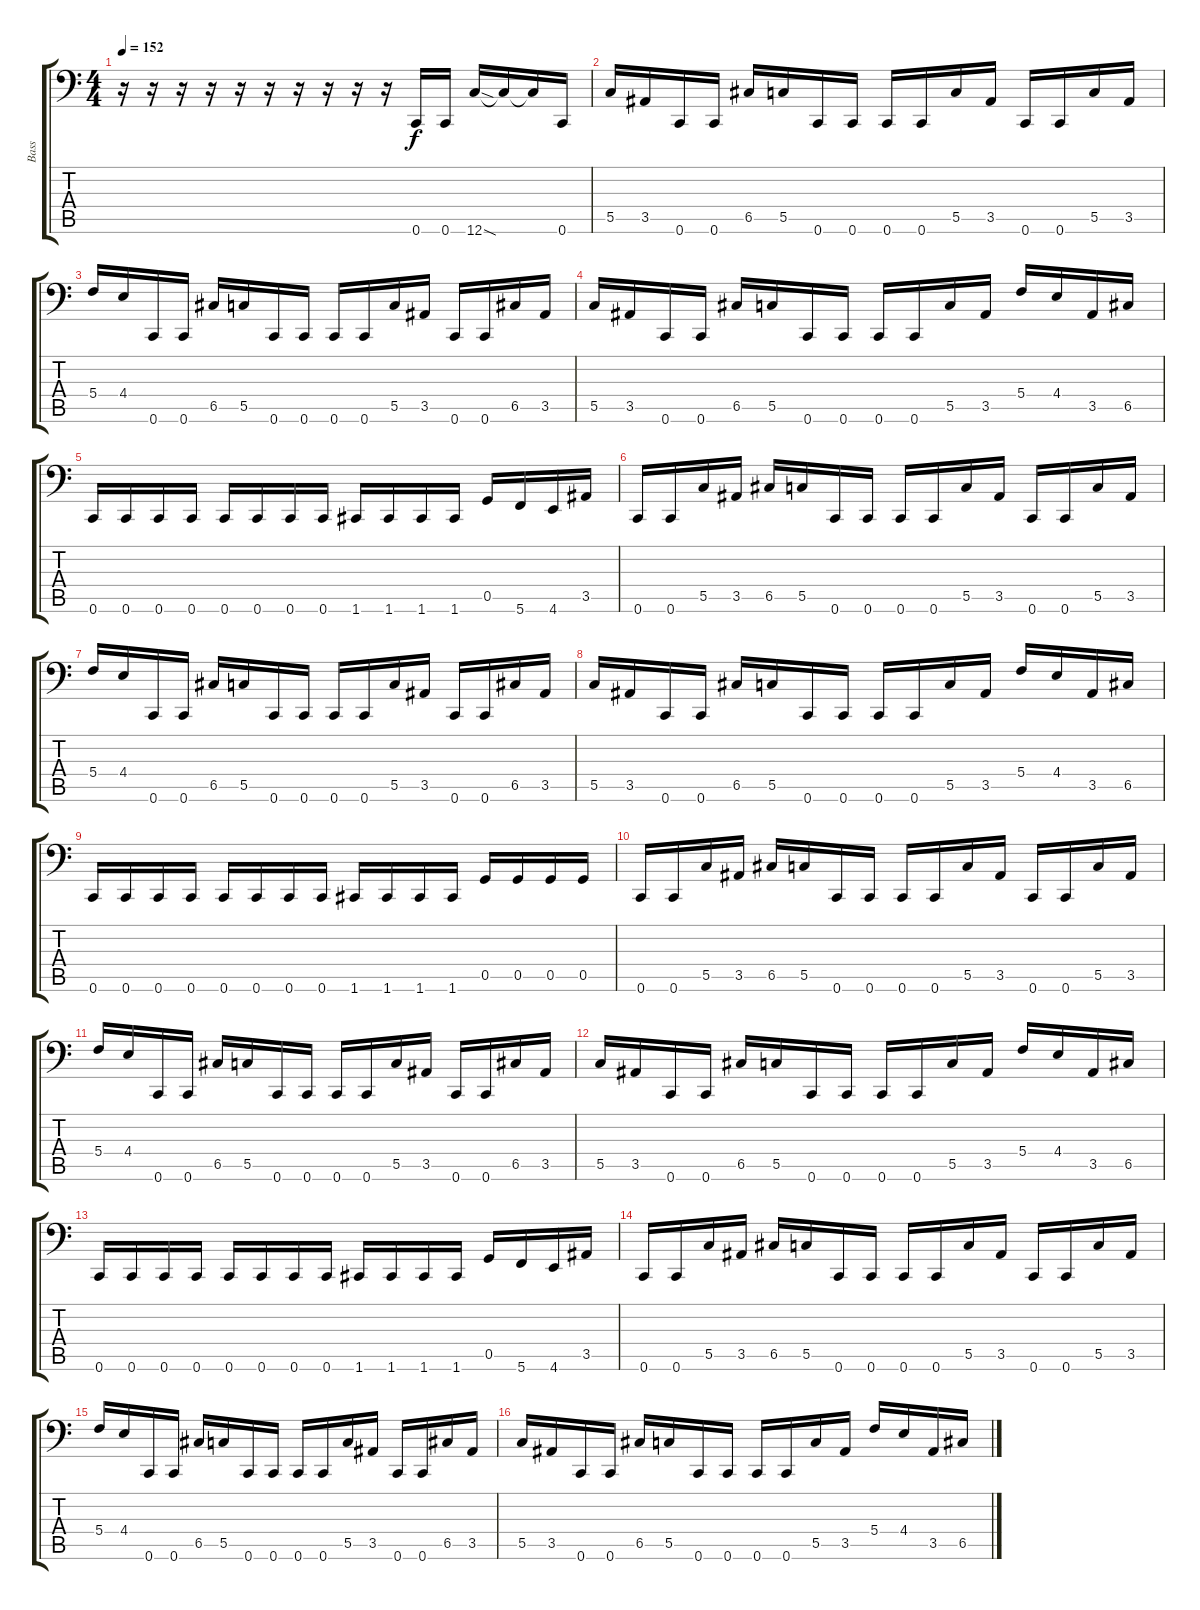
\track ("Bass" "Bass") {instrument electricbassfinger}
\staff {score tabs}
\tuning (D3 A2 F2 C2 G1 C1) {hide}
\ts (4 4)
\tempo 152
\clef f4
\ks c
r.16{dy f instrument electricbassfinger} r.16 r.16 r.16 r.16 r.16 r.16 r.16 r.16 r.16 0.6.16 0.6.16 12.6{sod}.16 12.6{t}.16 12.6{t}.16 0.6.16 |
5.5.16 3.5.16 0.6.16 0.6.16 6.5.16 5.5.16 0.6.16 0.6.16 0.6.16 0.6.16 5.5.16 3.5.16 0.6.16 0.6.16 5.5.16 3.5.16 |
5.4.16 4.4.16 0.6.16 0.6.16 6.5.16 5.5.16 0.6.16 0.6.16 0.6.16 0.6.16 5.5.16 3.5.16 0.6.16 0.6.16 6.5.16 3.5.16 |
5.5.16 3.5.16 0.6.16 0.6.16 6.5.16 5.5.16 0.6.16 0.6.16 0.6.16 0.6.16 5.5.16 3.5.16 5.4.16 4.4.16 3.5.16 6.5.16 |
0.6.16 0.6.16 0.6.16 0.6.16 0.6.16 0.6.16 0.6.16 0.6.16 1.6.16 1.6.16 1.6.16 1.6.16 0.5.16 5.6.16 4.6.16 3.5.16 |
0.6.16 0.6.16 5.5.16 3.5.16 6.5.16 5.5.16 0.6.16 0.6.16 0.6.16 0.6.16 5.5.16 3.5.16 0.6.16 0.6.16 5.5.16 3.5.16 |
5.4.16 4.4.16 0.6.16 0.6.16 6.5.16 5.5.16 0.6.16 0.6.16 0.6.16 0.6.16 5.5.16 3.5.16 0.6.16 0.6.16 6.5.16 3.5.16 |
5.5.16 3.5.16 0.6.16 0.6.16 6.5.16 5.5.16 0.6.16 0.6.16 0.6.16 0.6.16 5.5.16 3.5.16 5.4.16 4.4.16 3.5.16 6.5.16 |
0.6.16 0.6.16 0.6.16 0.6.16 0.6.16 0.6.16 0.6.16 0.6.16 1.6.16 1.6.16 1.6.16 1.6.16 0.5.16 0.5.16 0.5.16 0.5.16 |
0.6.16 0.6.16 5.5.16 3.5.16 6.5.16 5.5.16 0.6.16 0.6.16 0.6.16 0.6.16 5.5.16 3.5.16 0.6.16 0.6.16 5.5.16 3.5.16 |
5.4.16 4.4.16 0.6.16 0.6.16 6.5.16 5.5.16 0.6.16 0.6.16 0.6.16 0.6.16 5.5.16 3.5.16 0.6.16 0.6.16 6.5.16 3.5.16 |
5.5.16 3.5.16 0.6.16 0.6.16 6.5.16 5.5.16 0.6.16 0.6.16 0.6.16 0.6.16 5.5.16 3.5.16 5.4.16 4.4.16 3.5.16 6.5.16 |
0.6.16 0.6.16 0.6.16 0.6.16 0.6.16 0.6.16 0.6.16 0.6.16 1.6.16 1.6.16 1.6.16 1.6.16 0.5.16 5.6.16 4.6.16 3.5.16 |
0.6.16 0.6.16 5.5.16 3.5.16 6.5.16 5.5.16 0.6.16 0.6.16 0.6.16 0.6.16 5.5.16 3.5.16 0.6.16 0.6.16 5.5.16 3.5.16 |
5.4.16 4.4.16 0.6.16 0.6.16 6.5.16 5.5.16 0.6.16 0.6.16 0.6.16 0.6.16 5.5.16 3.5.16 0.6.16 0.6.16 6.5.16 3.5.16 |
5.5.16 3.5.16 0.6.16 0.6.16 6.5.16 5.5.16 0.6.16 0.6.16 0.6.16 0.6.16 5.5.16 3.5.16 5.4.16 4.4.16 3.5.16 6.5.16
